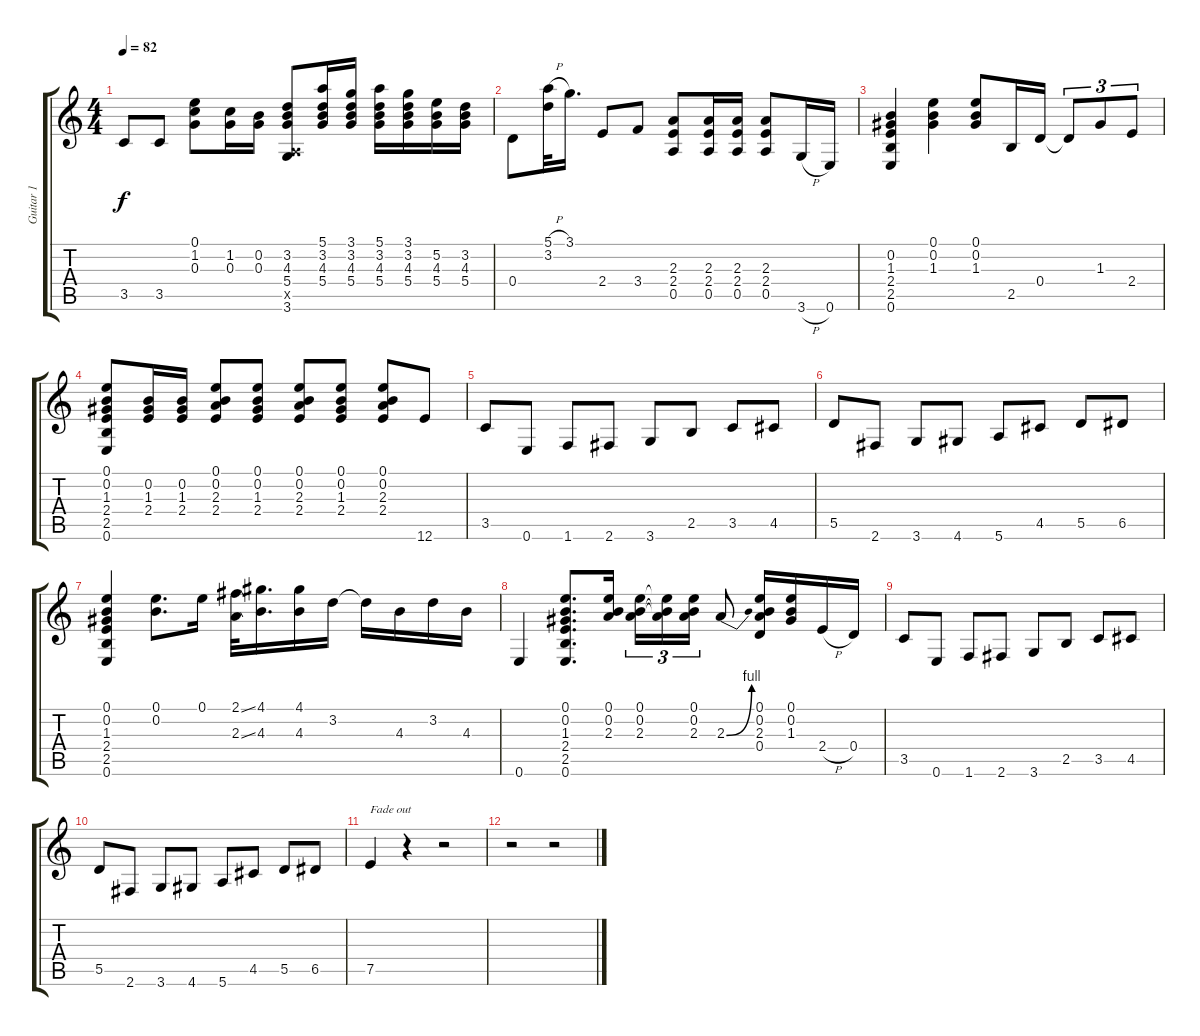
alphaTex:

\track ("Guitar 1" "Guitar 1") {instrument electricguitarclean}
\staff {score tabs}
\tuning (E4 B3 G3 D3 A2 E2) {hide}
\ts (4 4)
\tempo 82
\clef g2
\ks c
3.5.8{dy f} 3.5.8 (0.1 1.2 0.3).8 (1.2 0.3).16 (0.2 0.3).16 (3.2 4.3 5.4 0.5{x} 3.6).8 (5.1 3.2 4.3 5.4).16 (3.1 3.2 4.3 5.4).16 (5.1 3.2 4.3 5.4).16 (3.1 3.2 4.3 5.4).16 (5.2 4.3 5.4).16 (3.2 4.3 5.4).16 |
0.4.8 (5.1{h} 3.2).32 3.1.16{d} 2.4.8 3.4.8 (2.3 2.4 0.5).8 (2.3 2.4 0.5).16 (2.3 2.4 0.5).16 (2.3 2.4 0.5).8 3.6{h}.16 0.6.16 |
(0.2 1.3 2.4 2.5 0.6).4 (0.1 0.2 1.3).4 (0.1 0.2 1.3).8 2.5.16 0.4.16 0.4{t}.8{tu (3 2)} 1.3.8{tu (3 2)} 2.4.8{tu (3 2)} |
(0.1 0.2 1.3 2.4 2.5 0.6).8 (0.2 1.3 2.4).16 (0.2 1.3 2.4).16 (0.1 0.2 2.3 2.4).8 (0.1 0.2 1.3 2.4).8 (0.1 0.2 2.3 2.4).8 (0.1 0.2 1.3 2.4).8 (0.1 0.2 2.3 2.4).8 12.6.8 |
3.5.8 0.6.8 1.6.8 2.6.8 3.6.8 2.5.8 3.5.8 4.5.8 |
5.5.8 2.6.8 3.6.8 4.6.8 5.6.8 4.5.8 5.5.8 6.5.8 |
(0.1 0.2 1.3 2.4 2.5 0.6).4 (0.1 0.2).8{d} 0.1.16 (2.1{ss} 2.3{ss}).32 (4.1 4.3).16{d} (4.1 4.3).16 3.2.16 3.2{t}.16 4.3.16 3.2.16 4.3.16 |
0.6.4 (0.1 0.2 1.3 2.4 2.5 0.6).8{d} (0.1 0.2 2.3).16 (0.1 0.2 2.3).16{tu (3 2)} (0.1{t} 0.2{t} 2.3{t}).16{tu (3 2)} (0.1 0.2 2.3).16{tu (3 2)} 2.3{be (bend 0 0 60 4)}.8 (0.1 0.2 2.3 0.4).16 (0.1 0.2 1.3).16 2.4{h}.16 0.4.16 |
3.5.8 0.6.8 1.6.8 2.6.8 3.6.8 2.5.8 3.5.8 4.5.8 |
5.5.8 2.6.8 3.6.8 4.6.8 5.6.8 4.5.8 5.5.8 6.5.8 |
7.5.4{txt "Fade out"} r.4 r.2 |
r.2 r.2
